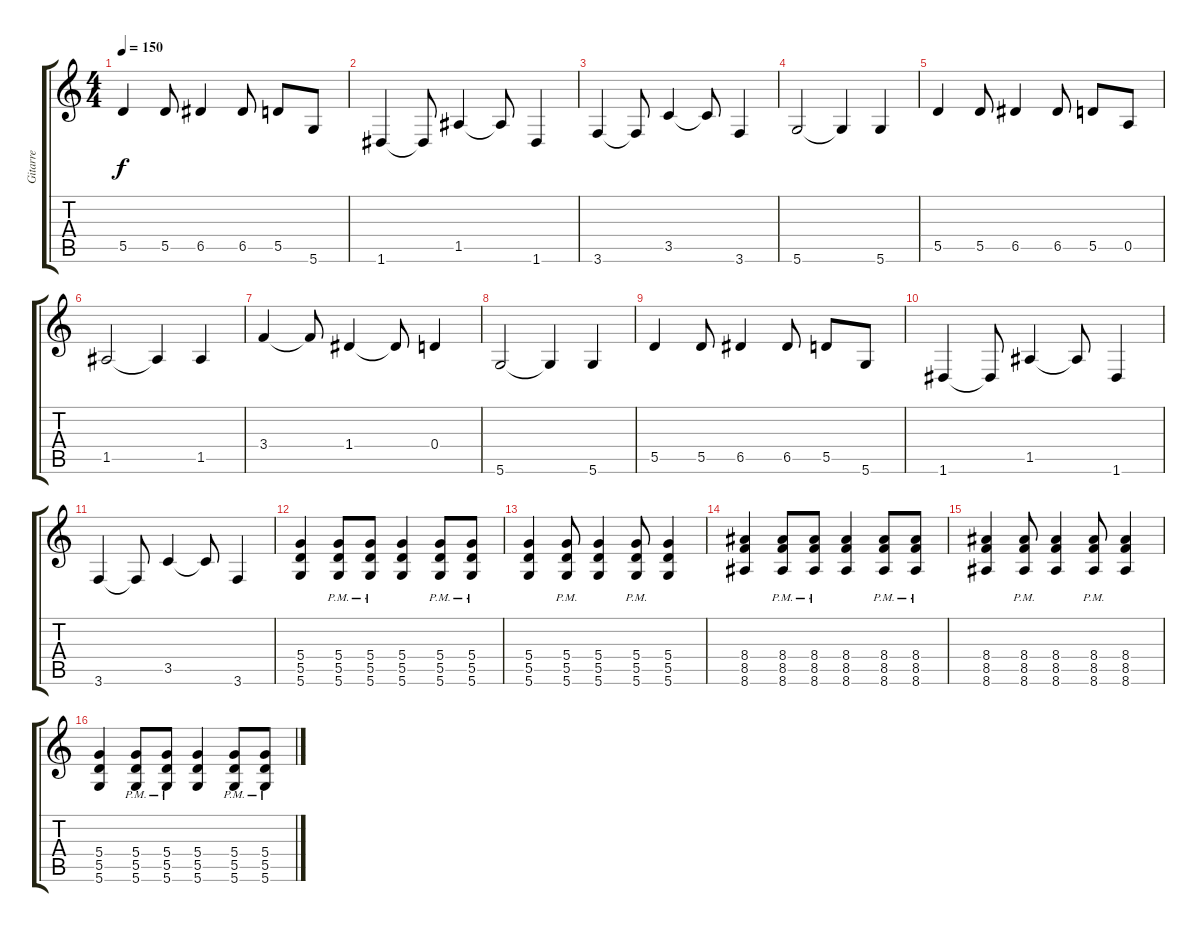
\track ("Gitarre" "Gitarre") {instrument acousticguitarsteel}
\staff {score tabs}
\tuning (E4 B3 G3 D3 A2 D2) {hide}
\ts (4 4)
\tempo 150
\clef g2
\ks c
5.5.4{dy f} 5.5.8 6.5.4 6.5.8 5.5.8 5.6.8 |
1.6.4 1.6{t}.8 1.5.4 1.5{t}.8 1.6.4 |
3.6.4 3.6{t}.8 3.5.4 3.5{t}.8 3.6.4 |
5.6.2 5.6{t}.4 5.6.4 |
5.5.4 5.5.8 6.5.4 6.5.8 5.5.8 0.5.8 |
1.5.2 1.5{t}.4 1.5.4 |
3.4.4 3.4{t}.8 1.4.4 1.4{t}.8 0.4.4 |
5.6.2 5.6{t}.4 5.6.4 |
5.5.4 5.5.8 6.5.4 6.5.8 5.5.8 5.6.8 |
1.6.4 1.6{t}.8 1.5.4 1.5{t}.8 1.6.4 |
3.6.4 3.6{t}.8 3.5.4 3.5{t}.8 3.6.4 |
(5.4 5.5 5.6).4 (5.4{pm} 5.5{pm} 5.6{pm}).8 (5.4{pm} 5.5{pm} 5.6{pm}).8 (5.4 5.5 5.6).4 (5.4{pm} 5.5{pm} 5.6{pm}).8 (5.4{pm} 5.5{pm} 5.6{pm}).8 |
(5.4 5.5 5.6).4 (5.4{pm} 5.5{pm} 5.6{pm}).8 (5.4 5.5 5.6).4 (5.4{pm} 5.5{pm} 5.6{pm}).8 (5.4 5.5 5.6).4 |
(8.4 8.5 8.6).4 (8.4{pm} 8.5{pm} 8.6{pm}).8 (8.4{pm} 8.5{pm} 8.6{pm}).8 (8.4 8.5 8.6).4 (8.4{pm} 8.5{pm} 8.6{pm}).8 (8.4{pm} 8.5{pm} 8.6{pm}).8 |
(8.4 8.5 8.6).4 (8.4{pm} 8.5{pm} 8.6{pm}).8 (8.4 8.5 8.6).4 (8.4{pm} 8.5{pm} 8.6{pm}).8 (8.4 8.5 8.6).4 |
(5.4 5.5 5.6).4 (5.4{pm} 5.5{pm} 5.6{pm}).8 (5.4{pm} 5.5{pm} 5.6{pm}).8 (5.4 5.5 5.6).4 (5.4{pm} 5.5{pm} 5.6{pm}).8 (5.4{pm} 5.5{pm} 5.6{pm}).8
